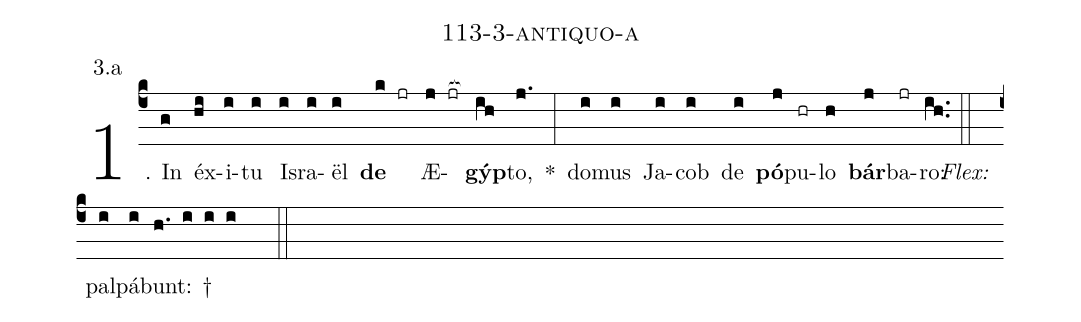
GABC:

name: 113-3-antiquo-a;
annotation: 3.a;
%%
(c4)1. In(g) éx(hi)i(i)tu(i) Is(i)ra(i)ël(i) <b>de</b>(k jr) Æ(j jr[ocb:1{])<b>gýp</b>(ih[ocb:0}])to,(j.) *(:) do(i)mus(i) Ja(i)cob(i) de(i) <b>pó</b>(j)pu(hr)lo(h) <b>bár</b>(j)ba(jr)ro:(ih..) (::)
<i>Flex:</i>()  pal(i)pá(i)bunt: †(h. i i i  ::)
